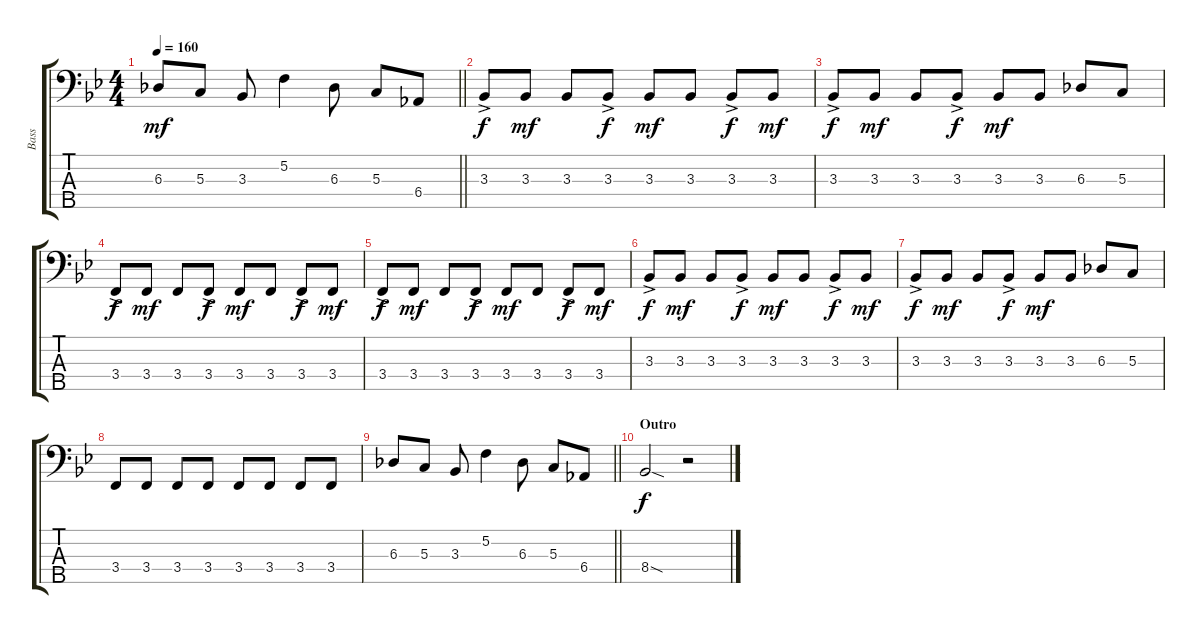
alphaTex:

\track ("Bass" "Bass") {instrument electricbassfinger}
\staff {score tabs}
\tuning (F2 C2 G1 D1 A0) {hide}
\ts (4 4)
\tempo 160
\clef f4
\barLineRight lightlight
\ks bb
6.3.8{dy mf} 5.3.8 3.3.8 5.2.4 6.3.8 5.3.8 6.4.8 |
3.3{ac}.8{dy f} 3.3.8{dy mf} 3.3.8 3.3{ac}.8{dy f} 3.3.8{dy mf} 3.3.8 3.3{ac}.8{dy f} 3.3.8{dy mf} |
3.3{ac}.8{dy f} 3.3.8{dy mf} 3.3.8 3.3{ac}.8{dy f} 3.3.8{dy mf} 3.3.8 6.3.8 5.3.8 |
3.4{ac}.8{dy f} 3.4.8{dy mf} 3.4.8 3.4{ac}.8{dy f} 3.4.8{dy mf} 3.4.8 3.4{ac}.8{dy f} 3.4.8{dy mf} |
3.4{ac}.8{dy f} 3.4.8{dy mf} 3.4.8 3.4{ac}.8{dy f} 3.4.8{dy mf} 3.4.8 3.4{ac}.8{dy f} 3.4.8{dy mf} |
3.3{ac}.8{dy f} 3.3.8{dy mf} 3.3.8 3.3{ac}.8{dy f} 3.3.8{dy mf} 3.3.8 3.3{ac}.8{dy f} 3.3.8{dy mf} |
3.3{ac}.8{dy f} 3.3.8{dy mf} 3.3.8 3.3{ac}.8{dy f} 3.3.8{dy mf} 3.3.8 6.3.8 5.3.8 |
3.4.8 3.4.8 3.4.8 3.4.8 3.4.8 3.4.8 3.4.8 3.4.8 |
\barLineRight lightlight
6.3.8 5.3.8 3.3.8 5.2.4 6.3.8 5.3.8 6.4.8 |
\section ("" "Outro")
8.4{sod}.2{dy f} r.2
